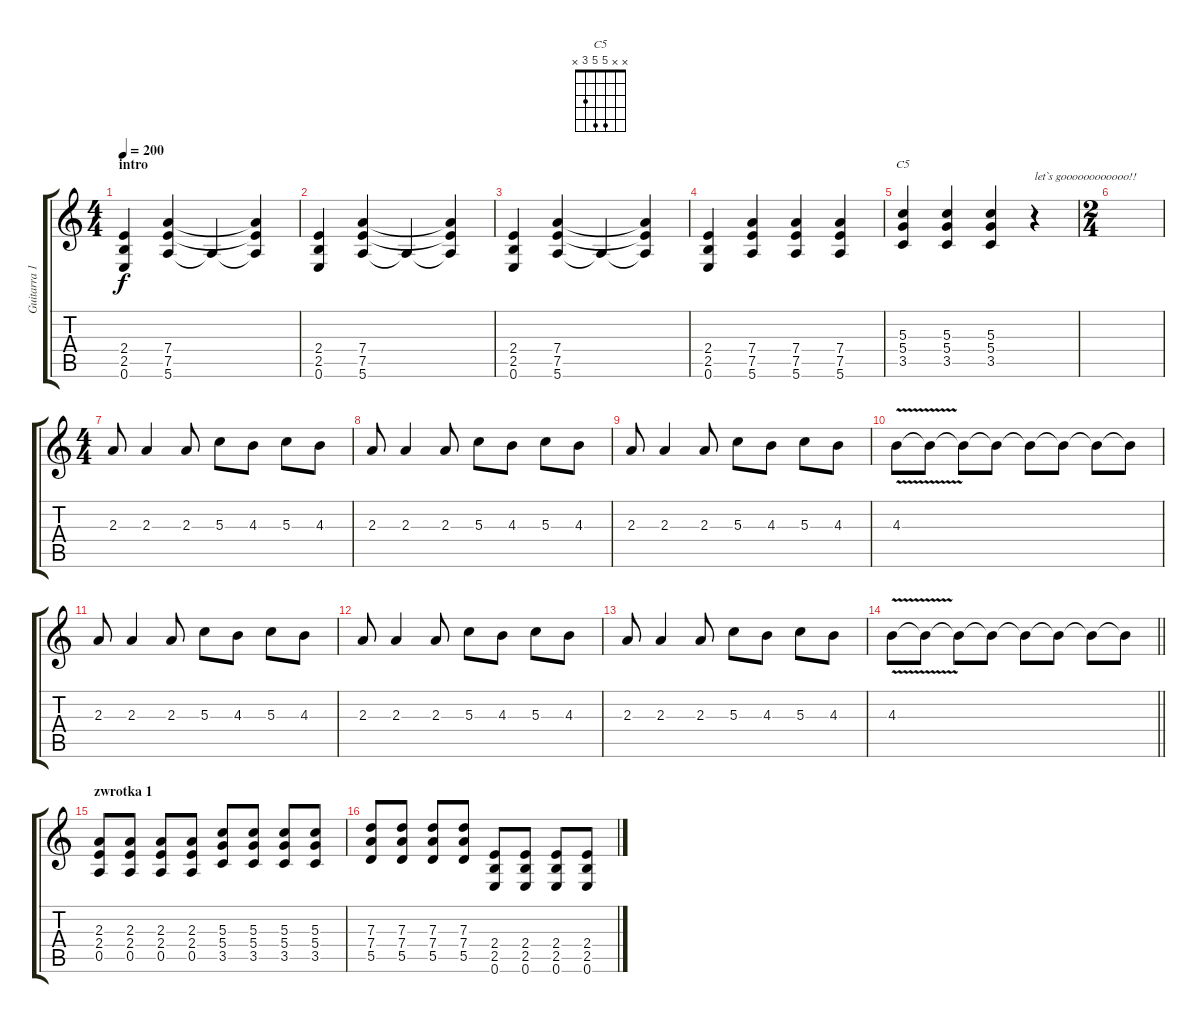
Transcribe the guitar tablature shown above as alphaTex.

\track ("Guitarra 1" "Guitarra 1") {instrument overdrivenguitar}
\staff {score tabs}
\tuning (E4 B3 G3 D3 A2 E2) {hide}
\chord ("C5" x x 5 5 3 x)
\ts (4 4)
\section ("" "intro")
\tempo 200
\clef g2
\ks c
(2.4 2.5 0.6).4{dy f instrument overdrivenguitar} (7.4 7.5 5.6).4 5.6{t}.4 (7.4{t} 7.5{t} 5.6{t}).4 |
(2.4 2.5 0.6).4 (7.4 7.5 5.6).4 5.6{t}.4 (7.4{t} 7.5{t} 5.6{t}).4 |
(2.4 2.5 0.6).4 (7.4 7.5 5.6).4 5.6{t}.4 (7.4{t} 7.5{t} 5.6{t}).4 |
(2.4 2.5 0.6).4 (7.4 7.5 5.6).4 (7.4 7.5 5.6).4 (7.4 7.5 5.6).4 |
(5.3 5.4 3.5).4{ch "C5"} (5.3 5.4 3.5).4 (5.3 5.4 3.5).4 r.4{txt "let`s goooooooooooo!!"} |
\ts (2 4)
|
\ts (4 4)
2.3.8 2.3.4 2.3.8 5.3.8 4.3.8 5.3.8 4.3.8 |
2.3.8 2.3.4 2.3.8 5.3.8 4.3.8 5.3.8 4.3.8 |
2.3.8 2.3.4 2.3.8 5.3.8 4.3.8 5.3.8 4.3.8 |
4.3{v}.8 4.3{t}.8 4.3{t}.8 4.3{t}.8 4.3{t}.8 4.3{t}.8 4.3{t}.8 4.3{t}.8 |
2.3.8 2.3.4 2.3.8 5.3.8 4.3.8 5.3.8 4.3.8 |
2.3.8 2.3.4 2.3.8 5.3.8 4.3.8 5.3.8 4.3.8 |
2.3.8 2.3.4 2.3.8 5.3.8 4.3.8 5.3.8 4.3.8 |
\barLineRight lightlight
4.3{v}.8 4.3{t}.8 4.3{t}.8 4.3{t}.8 4.3{t}.8 4.3{t}.8 4.3{t}.8 4.3{t}.8 |
\section ("" "zwrotka 1")
(2.3 2.4 0.5).8 (2.3 2.4 0.5).8 (2.3 2.4 0.5).8 (2.3 2.4 0.5).8 (5.3 5.4 3.5).8 (5.3 5.4 3.5).8 (5.3 5.4 3.5).8 (5.3 5.4 3.5).8 |
(7.3 7.4 5.5).8 (7.3 7.4 5.5).8 (7.3 7.4 5.5).8 (7.3 7.4 5.5).8 (2.4 2.5 0.6).8 (2.4 2.5 0.6).8 (2.4 2.5 0.6).8 (2.4 2.5 0.6).8
